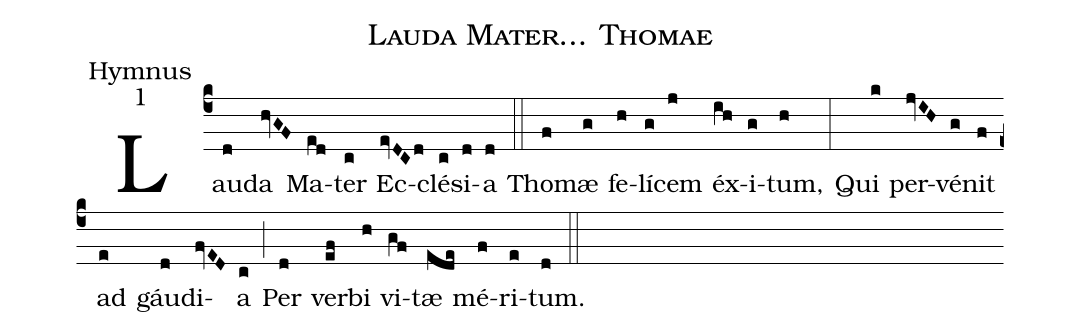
name:Lauda Mater... Thomae;
office-part:Hymnus;
mode:1;
%%
(c4) Lau(d)da(hvGF) Ma(ed)ter(c) Ec(evDCd)clé(c)si(d)a(d) (::)
Tho(f)mæ(g) fe(h)lí(g)cem(j) éx(ih)i(g)tum,(h) (:)
Qui(k) per(jvIH)vé(g)nit(f) ad(e) gáu(d)di(fvED)a(c) (;) Per(d) ver(ef)bi(h) vi(gf)tæ(ede) mé(f)ri(e)tum.(d) (::)
